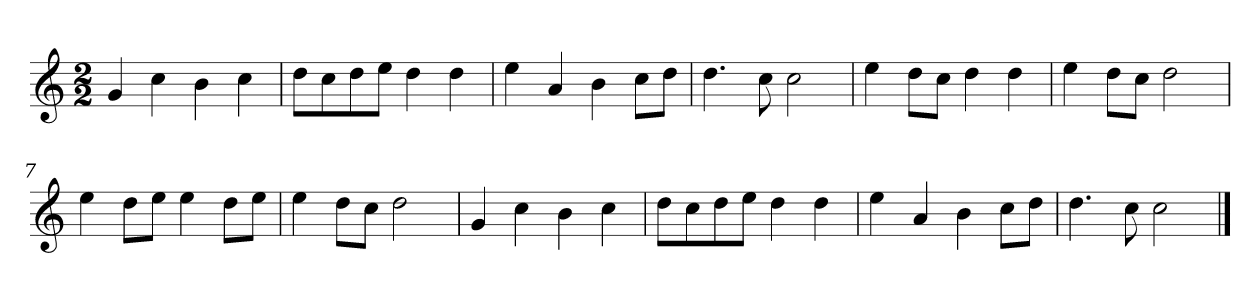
**kern
*part1
*staff1
*k[]
*M2/2
*MM120
=1
4g
4cc
4b
4cc
=2
8ddL
8cc
8dd
8eeJ
4dd
4dd
=3
4ee
4a
4b
8ccL
8ddJ
=4
4.dd
8cc
2cc
=5
4ee
8ddL
8ccJ
4dd
4dd
=6
4ee
8ddL
8ccJ
2dd
=7
4ee
8ddL
8eeJ
4ee
8ddL
8eeJ
=8
4ee
8ddL
8ccJ
2dd
=9
4g
4cc
4b
4cc
=10
8ddL
8cc
8dd
8eeJ
4dd
4dd
=11
4ee
4a
4b
8ccL
8ddJ
=12
4.dd
8cc
2cc
==
*-
